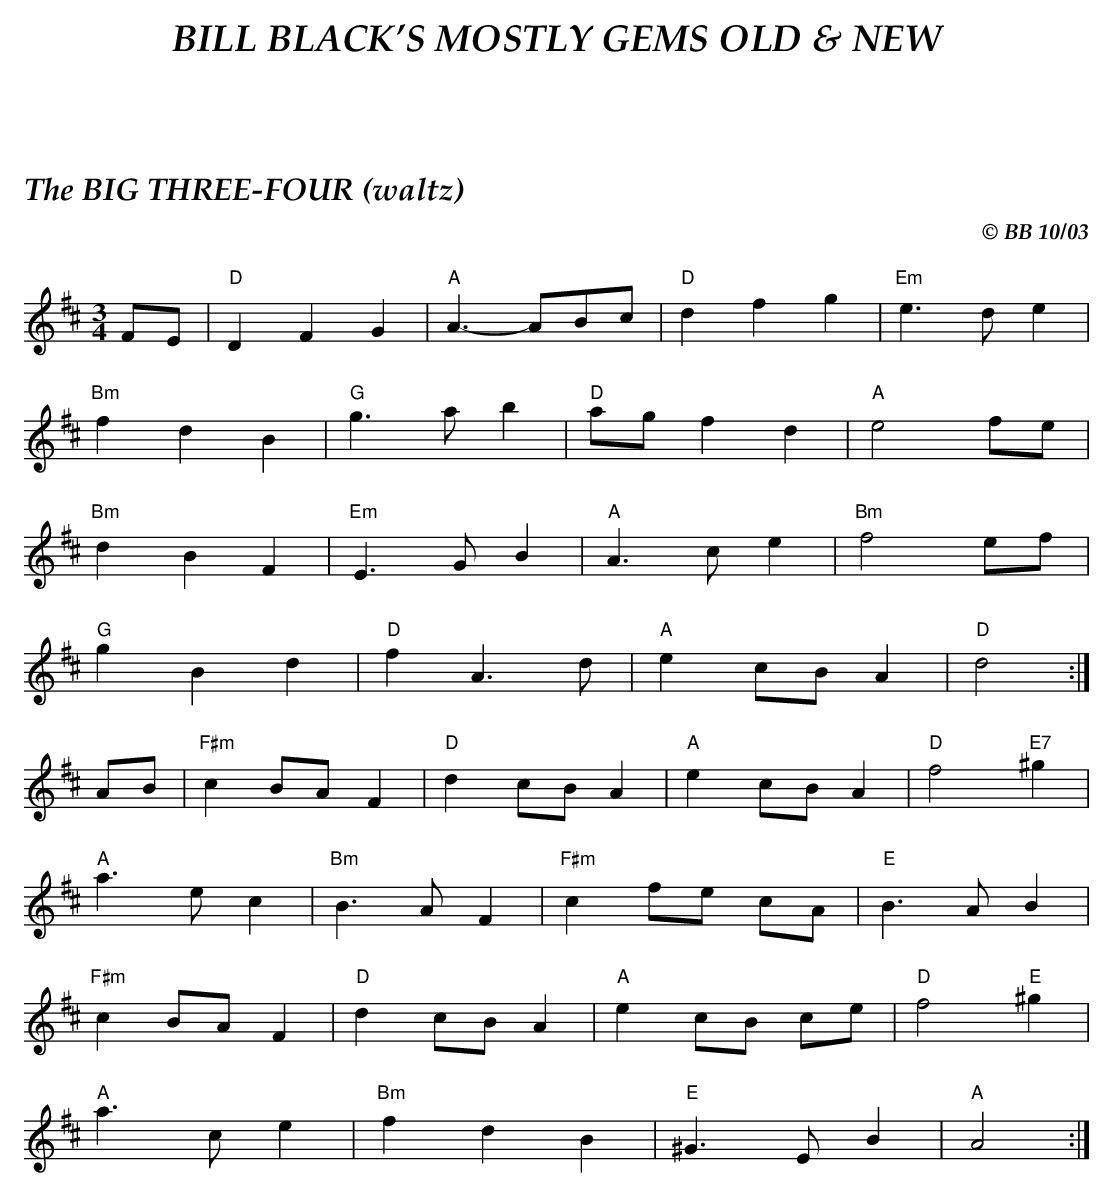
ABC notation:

X:1
T:BIG THREE-FOUR (waltz), The
C:© BB 10/03
L:1/8
M:3/4
Q:1/4=160
K:D
FE|"D" D2 F2 G2|"A"A3-ABc|"D" d2 f2 g2|"Em" e3 d e2|
"Bm" f2 d2 B2|"G" g3 a b2|"D" ag f2 d2|"A" e4 fe|
"Bm" d2 B2 F2|"Em" E3 G B2|"A" A3 c e2|"Bm" f4 ef|
"G" g2 B2 d2|"D" f2 A3 d|"A" e2 cB A2|"D" d4 :|
AB|"F#m" c2 BA F2|"D" d2 cB A2|"A" e2 cB A2|"D" f4 "E7"^g2|
"A" a3 e c2|"Bm" B3 A F2|"F#m" c2 fe cA|"E"B3 A B2|
"F#m" c2 BA F2|"D" d2 cB A2|"A" e2 cB ce|"D" f4 "E"^g2|
"A" a3 c e2|"Bm" f2 d2 B2|"E"^G3 E B2|"A" A4 :|
